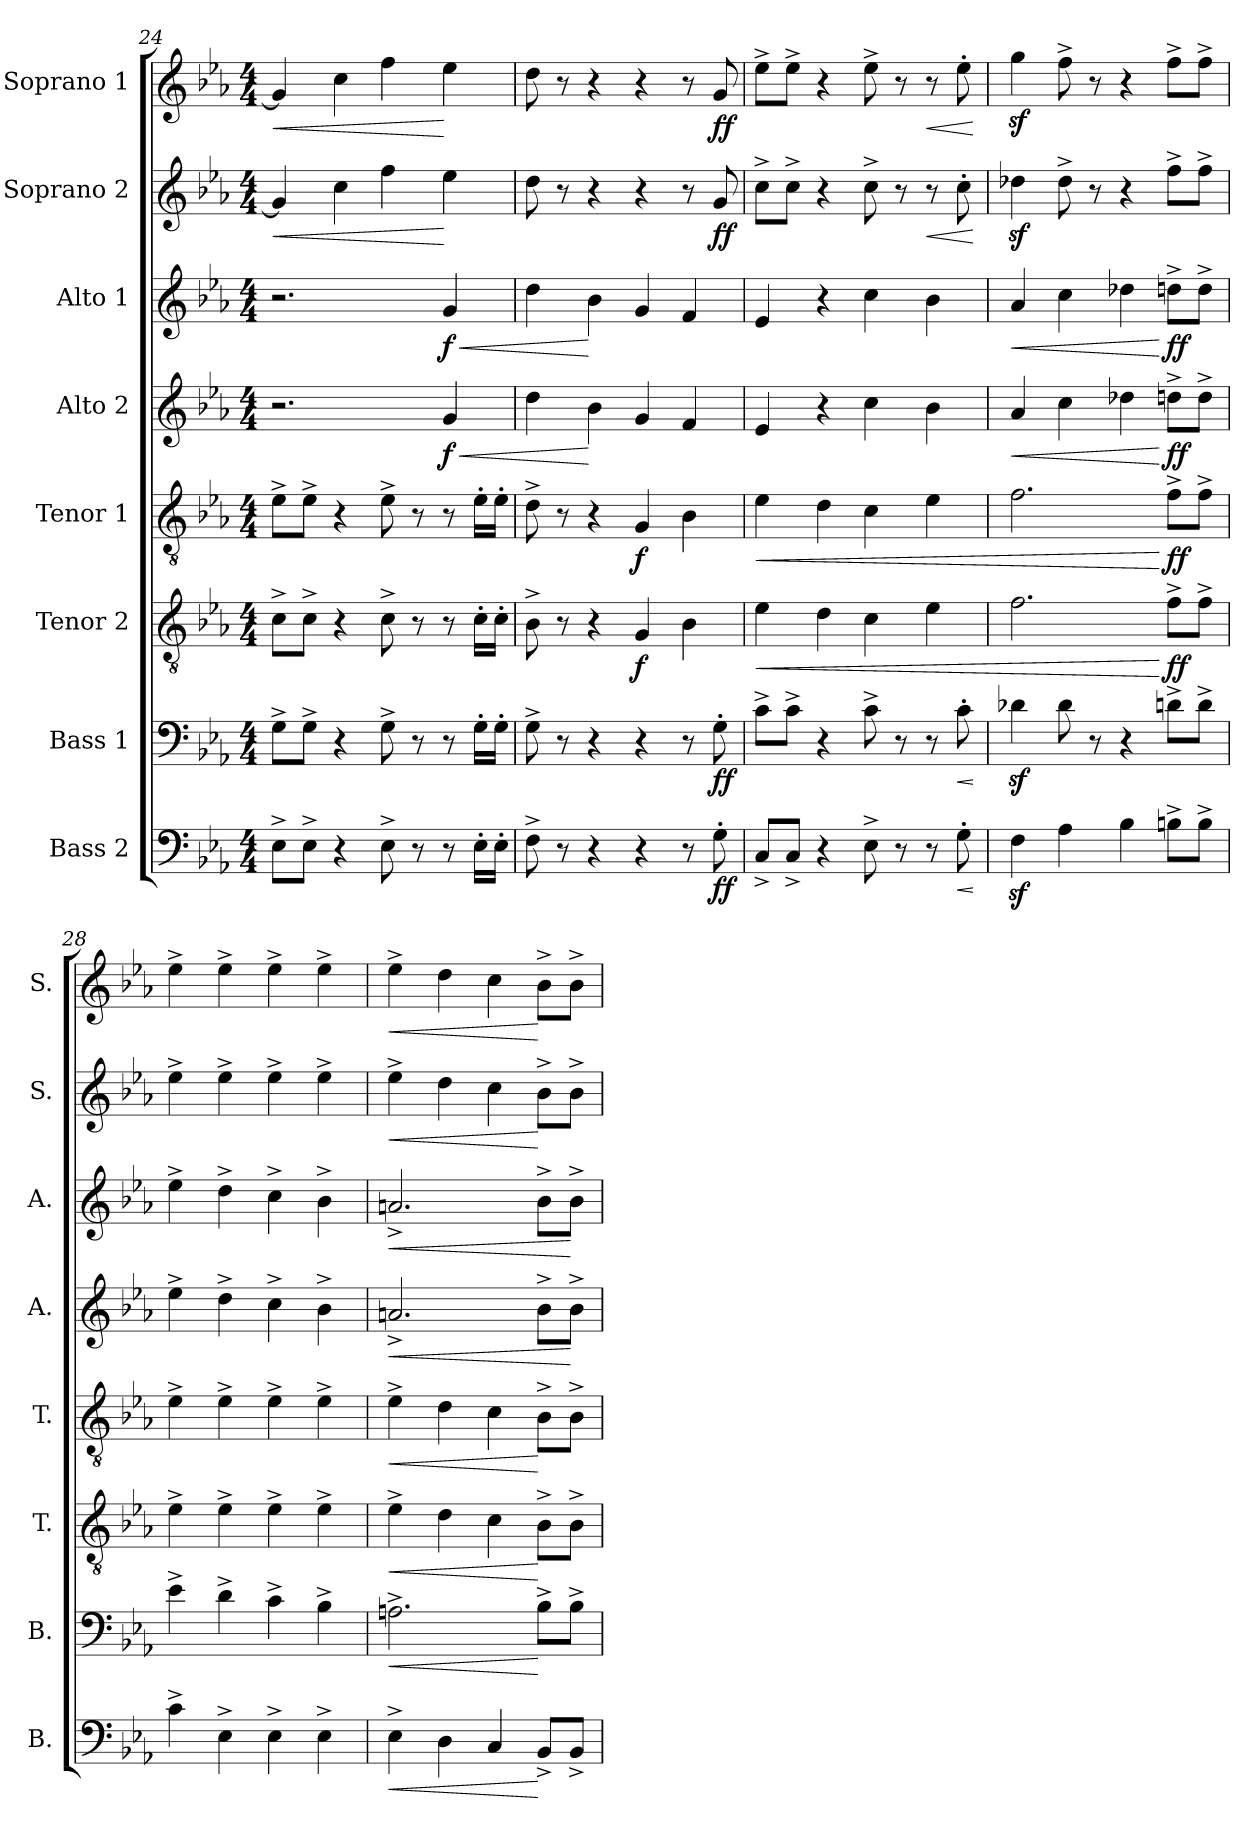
**kern	**dynam	**kern	**dynam	**kern	**dynam	**kern	**dynam	**kern	**dynam	**kern	**dynam	**kern	**dynam	**kern	**dynam
*part8	*part8	*part7	*part7	*part6	*part6	*part5	*part5	*part4	*part4	*part3	*part3	*part2	*part2	*part1	*part1
*staff8	*staff8	*staff7	*staff7	*staff6	*staff6	*staff5	*staff5	*staff4	*staff4	*staff3	*staff3	*staff2	*staff2	*staff1	*staff1
*I"Bass 2	*	*I"Bass 1	*	*I"Tenor 2	*	*I"Tenor 1	*	*I"Alto 2	*	*I"Alto 1	*	*I"Soprano 2	*	*I"Soprano 1	*
*I'B.	*	*I'B.	*	*I'T.	*	*I'T.	*	*I'A.	*	*I'A.	*	*I'S.	*	*I'S.	*
*clefF4	*	*clefF4	*	*clefGv2	*	*clefGv2	*	*clefG2	*	*clefG2	*	*clefG2	*	*clefG2	*
*k[b-e-a-]	*	*k[b-e-a-]	*	*k[b-e-a-]	*	*k[b-e-a-]	*	*k[b-e-a-]	*	*k[b-e-a-]	*	*k[b-e-a-]	*	*k[b-e-a-]	*
*M4/4	*	*M4/4	*	*M4/4	*	*M4/4	*	*M4/4	*	*M4/4	*	*M4/4	*	*M4/4	*
=24	=24	=24	=24	=24	=24	=24	=24	=24	=24	=24	=24	=24	=24	=24	=24
!	!	!	!	!	!	!	!	!	!	!	!	!	!LO:HP:b	!	!LO:HP:b
8E-^\L	.	8G^\L	.	8c^\L	.	8e-^\L	.	2.r	.	2.r	.	4g/]	<	4g/]	<
8E-^\J	.	8G^\J	.	8c^\J	.	8e-^\J	.	.	.	.	.	.	.	.	.
4r	.	4r	.	4r	.	4r	.	.	.	.	.	4cc\	.	4cc\	.
8E-^\	.	8G^\	.	8c^\	.	8e-^\	.	.	.	.	.	4ff\	.	4ff\	.
8r	.	8r	.	8r	.	8r	.	.	.	.	.	.	.	.	.
!	!	!	!	!	!	!	!	!	!LO:HP:b	!	!LO:HP:b	!	!	!	!
!	!	!	!	!	!	!	!	!	!LO:DY:n=1:b	!	!LO:DY:n=1:b	!	!	!	!
8r	.	8r	.	8r	.	8r	.	4g/	< f	4g/	< f	4ee-\	[	4ee-\	[
16E-'\LL	.	16G'\LL	.	16c'\LL	.	16e-'\LL	.	.	.	.	.	.	.	.	.
16E-'\JJ	.	16G'\JJ	.	16c'\JJ	.	16e-'\JJ	.	.	.	.	.	.	.	.	.
=25	=25	=25	=25	=25	=25	=25	=25	=25	=25	=25	=25	=25	=25	=25	=25
8F^\	.	8G^\	.	8B-^\	.	8d^\	.	4dd\	.	4dd\	.	8dd\	.	8dd\	.
8r	.	8r	.	8r	.	8r	.	.	.	.	.	8r	.	8r	.
4r	.	4r	.	4r	.	4r	.	4b-\	[	4b-\	[	4r	.	4r	.
!	!	!	!	!	!LO:DY:b	!	!LO:DY:b	!	!	!	!	!	!	!	!
4r	.	4r	.	4G/	f	4G/	f	4g/	.	4g/	.	4r	.	4r	.
8r	.	8r	.	4B-\	.	4B-\	.	4f/	.	4f/	.	8r	.	8r	.
!	!LO:DY:b	!	!LO:DY:b	!	!	!	!	!	!	!	!	!	!LO:DY:b	!	!LO:DY:b
8G'\	ff	8G'\	ff	.	.	.	.	.	.	.	.	8g/	ff	8g/	ff
=26	=26	=26	=26	=26	=26	=26	=26	=26	=26	=26	=26	=26	=26	=26	=26
!	!	!	!	!	!LO:HP:b	!	!LO:HP:b	!	!	!	!	!	!	!	!
8C^/L	.	8c^\L	.	4e-\	<	4e-\	<	4e-/	.	4e-/	.	8cc^\L	.	8ee-^\L	.
8C^/J	.	8c^\J	.	.	.	.	.	.	.	.	.	8cc^\J	.	8ee-^\J	.
4r	.	4r	.	4d\	.	4d\	.	4r	.	4r	.	4r	.	4r	.
8E-^\	.	8c^\	.	4c\	.	4c\	.	4cc\	.	4cc\	.	8cc^\	.	8ee-^\	.
8r	.	8r	.	.	.	.	.	.	.	.	.	8r	.	8r	.
!	!	!	!	!	!	!	!	!	!	!	!	!	!LO:HP:b	!	!LO:HP:b
8r	.	8r	.	4e-\	.	4e-\	.	4b-\	.	4b-\	.	8r	<	8r	<
!	!LO:HP:b	!	!LO:HP:b	!	!	!	!	!	!	!	!	!	!	!	!
8G'\	<	8c'\	<	.	.	.	.	.	.	.	.	8cc'\	.	8ee-'\	.
.	[	.	[	.	.	.	.	.	.	.	.	.	[	.	[
=27	=27	=27	=27	=27	=27	=27	=27	=27	=27	=27	=27	=27	=27	=27	=27
!	!	!	!	!	!	!	!	!	!LO:HP:b	!	!LO:HP:b	!	!	!	!
4Fz<\	.	4d-Xz<\	.	2.f\	.	2.f\	.	4a-/	<	4a-/	<	4dd-Xz<\	.	4ggz<\	.
4A-\	.	8d-\	.	.	.	.	.	4cc\	.	4cc\	.	8dd-^\	.	8ff^\	.
.	.	8r	.	.	.	.	.	.	.	.	.	8r	.	8r	.
4B-\	.	4r	.	.	.	.	.	4dd-X\	.	4dd-X\	.	4r	.	4r	.
!	!	!	!	!	!LO:DY:n=1:b	!	!LO:DY:n=1:b	!	!LO:DY:n=1:b	!	!LO:DY:n=1:b	!	!	!	!
8Bn^\L	.	8dn^\L	.	8f^\L	[ ff	8f^\L	[ ff	8ddn^\L	[ ff	8ddn^\L	[ ff	8ff^\L	.	8ff^\L	.
8B^\J	.	8d^\J	.	8f^\J	.	8f^\J	.	8dd^\J	.	8dd^\J	.	8ff^\J	.	8ff^\J	.
!!LO:PB:g=z
=28	=28	=28	=28	=28	=28	=28	=28	=28	=28	=28	=28	=28	=28	=28	=28
4c^\	.	4e-^\	.	4e-^\	.	4e-^\	.	4ee-^\	.	4ee-^\	.	4ee-^\	.	4ee-^\	.
4E-^\	.	4d^\	.	4e-^\	.	4e-^\	.	4dd^\	.	4dd^\	.	4ee-^\	.	4ee-^\	.
4E-^\	.	4c^\	.	4e-^\	.	4e-^\	.	4cc^\	.	4cc^\	.	4ee-^\	.	4ee-^\	.
4E-^\	.	4B-^\	.	4e-^\	.	4e-^\	.	4b-^\	.	4b-^\	.	4ee-^\	.	4ee-^\	.
=29	=29	=29	=29	=29	=29	=29	=29	=29	=29	=29	=29	=29	=29	=29	=29
!	!LO:HP:b	!	!LO:HP:b	!	!LO:HP:b	!	!LO:HP:b	!	!LO:HP:b	!	!LO:HP:b	!	!LO:HP:b	!	!LO:HP:b
4E-^\	<	2.An^\	<	4e-^\	<	4e-^\	<	2.an^/	<	2.an^/	<	4ee-^\	<	4ee-^\	<
4D\	.	.	.	4d\	.	4d\	.	.	.	.	.	4dd\	.	4dd\	.
4C/	.	.	.	4c\	.	4c\	.	.	.	.	.	4cc\	.	4cc\	.
8BB-^/L	[	8B-^\L	[	8B-^\L	[	8B-^\L	[	8b-^\L	.	8b-^\L	.	8b-^\L	[	8b-^\L	[
8BB-^/J	.	8B-^\J	.	8B-^\J	.	8B-^\J	.	8b-^\J	[	8b-^\J	[	8b-^\J	.	8b-^\J	.
=	=	=	=	=	=	=	=	=	=	=	=	=	=	=	=
*-	*-	*-	*-	*-	*-	*-	*-	*-	*-	*-	*-	*-	*-	*-	*-
